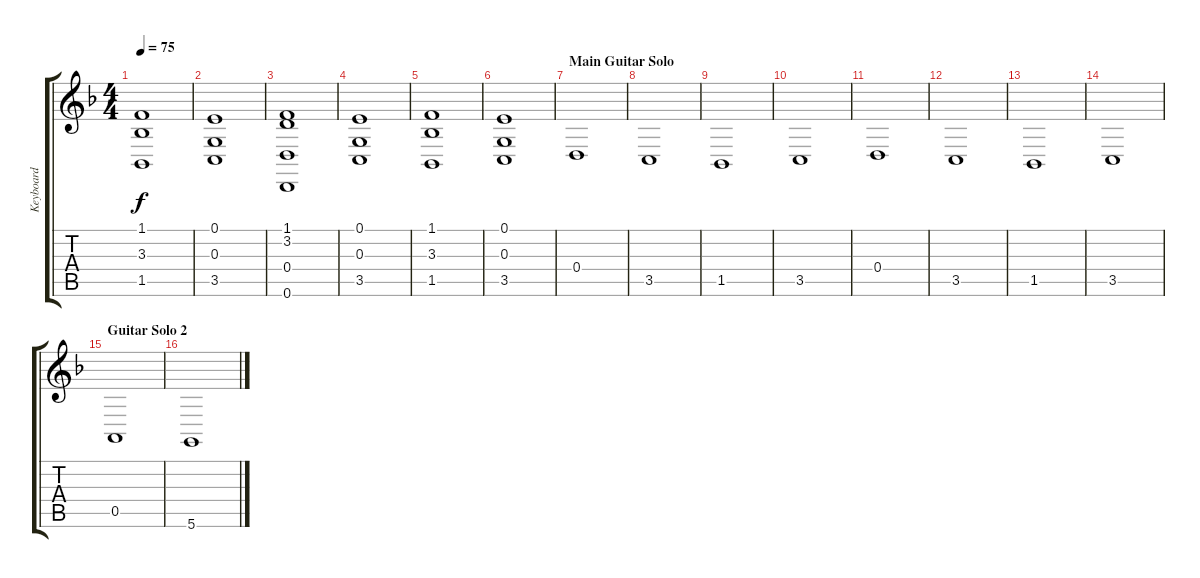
\track ("Keyboard" "Keyboard") {instrument stringensemble1}
\staff {score tabs}
\tuning (E4 B3 G3 D3 A2 D2) {hide}
\ts (4 4)
\tempo 75
\clef g2
\ks dminor
(1.1 3.3 1.5).1{dy f} |
(0.1 0.3 3.5).1 |
(1.1 3.2 0.4 0.6).1 |
(0.1 0.3 3.5).1 |
(1.1 3.3 1.5).1 |
(0.1 0.3 3.5).1 |
\section ("" "Main Guitar Solo")
0.4.1 |
3.5.1 |
1.5.1 |
3.5.1 |
0.4.1 |
3.5.1 |
1.5.1 |
3.5.1 |
\section ("" "Guitar Solo 2")
0.5.1 |
5.6.1
